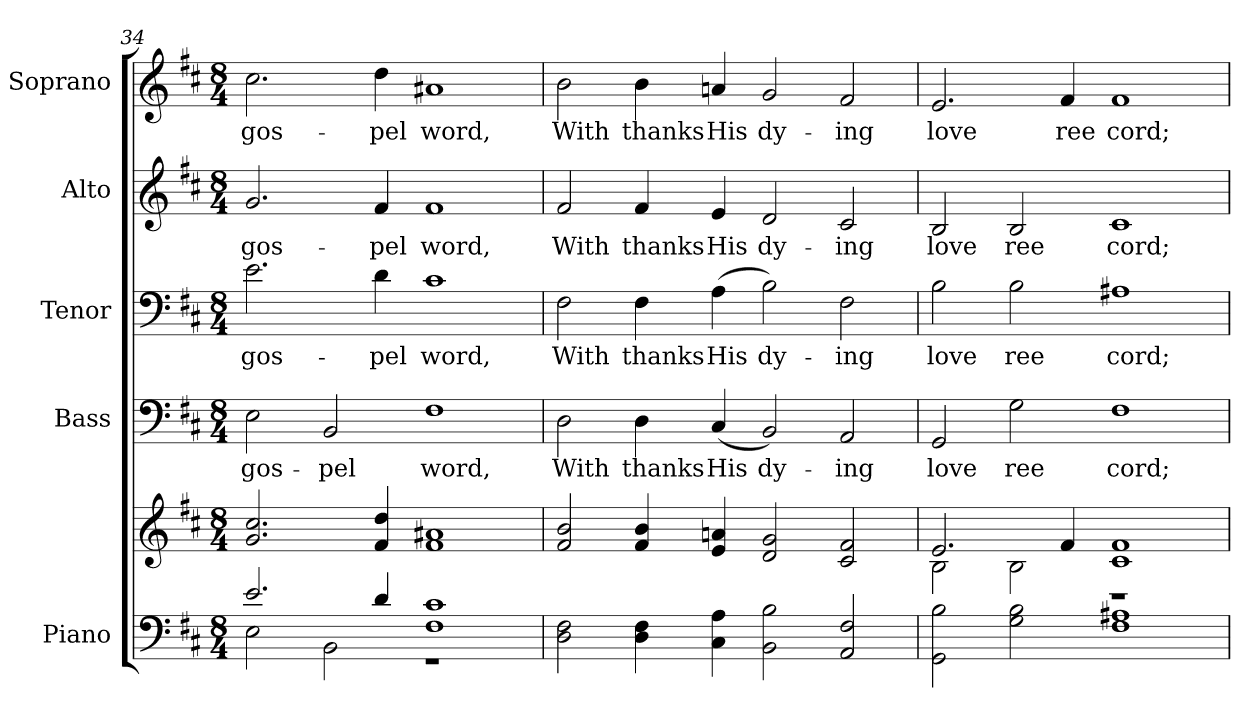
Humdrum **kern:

**kern	**kern	**kern	**text	**kern	**text	**kern	**text	**kern	**text
*part5	*part5	*part4	*part4	*part3	*part3	*part2	*part2	*part1	*part1
*staff6	*staff5	*staff4	*staff4	*staff3	*staff3	*staff2	*staff2	*staff1	*staff1
*I"Piano	*	*I"Bass	*	*I"Tenor	*	*I"Alto	*	*I"Soprano	*
*I'Pno.	*	*I'B.	*	*I'T.	*	*I'A.	*	*I'S.	*
!!LO:PB:g=z
*clefF4	*clefG2	*clefF4	*	*clefF4	*	*clefG2	*	*clefG2	*
*k[f#c#]	*k[f#c#]	*k[f#c#]	*	*k[f#c#]	*	*k[f#c#]	*	*k[f#c#]	*
*D:	*D:	*D:	*	*D:	*	*D:	*	*D:	*
*M8/4	*M8/4	*M8/4	*	*M8/4	*	*M8/4	*	*M8/4	*
=34	=34	=34	=34	=34	=34	=34	=34	=34	=34
*^	*	*	*	*	*	*	*	*	*
!	!	!	!	!LO:LY:b:color=#000000	!	!	!	!	!	!
!	!	!	!	!	!	!LO:LY:b:color=#000000	!	!	!	!
!	!	!	!	!	!	!	!	!LO:LY:b:color=#000000	!	!
!	!	!	!	!	!	!	!	!	!	!LO:LY:b:color=#000000
2.ei/	2Ei\	2.gi/ 2.cc#i	2Ei\	gos-	2.ei\	gos-	2.gi/	gos-	2.cc#i\	gos-
!	!	!	!	!LO:LY:b:color=#000000	!	!	!	!	!	!
.	2BBi\	.	2BBi/	-pel	.	.	.	.	.	.
!	!	!	!	!	!	!LO:LY:b:color=#000000	!	!	!	!
!	!	!	!	!	!	!	!	!LO:LY:b:color=#000000	!	!
!	!	!	!	!	!	!	!	!	!	!LO:LY:b:color=#000000
4di/	.	4f#i/ 4ddi	.	.	4di\	-pel	4f#i/	-pel	4ddi\	-pel
!	!	!	!	!LO:LY:b:color=#000000	!	!	!	!	!	!
!	!	!	!	!	!	!LO:LY:b:color=#000000	!	!	!	!
!	!	!	!	!	!	!	!	!LO:LY:b:color=#000000	!	!
!	!	!	!	!	!	!	!	!	!	!LO:LY:b:color=#000000
1F#i 1c#i	1r	1f#i 1a#Xi	1F#i	word,	1c#i	word,	1f#i	word,	1a#Xi	word,
*v	*v	*	*	*	*	*	*	*	*	*
=35	=35	=35	=35	=35	=35	=35	=35	=35	=35
*^	*	*	*	*	*	*	*	*	*
!	!	!	!	!LO:LY:b:color=#000000	!	!	!	!	!	!
*v	*v	*	*	*	*	*	*	*	*	*
*^	*	*	*	*	*	*	*	*	*
!	!	!	!	!	!	!LO:LY:b:color=#000000	!	!	!	!
*v	*v	*	*	*	*	*	*	*	*	*
*^	*	*	*	*	*	*	*	*	*
!	!	!	!	!	!	!	!	!LO:LY:b:color=#000000	!	!
*v	*v	*	*	*	*	*	*	*	*	*
*^	*	*	*	*	*	*	*	*	*
!	!	!	!	!	!	!	!	!	!	!LO:LY:b:color=#000000
*v	*v	*	*	*	*	*	*	*	*	*
2Di\ 2F#i	2f#i/ 2bi	2Di\	With	2F#i\	With	2f#i/	With	2bi\	With
!	!	!	!LO:LY:b:color=#000000	!	!	!	!	!	!
!	!	!	!	!	!LO:LY:b:color=#000000	!	!	!	!
!	!	!	!	!	!	!	!LO:LY:b:color=#000000	!	!
!	!	!	!	!	!	!	!	!	!LO:LY:b:color=#000000
4Di\ 4F#i	4f#i/ 4bi	4Di\	thanks	4F#i\	thanks	4f#i/	thanks	4bi\	thanks
!	!	!	!LO:LY:b:color=#000000	!	!	!	!	!	!
!	!	!	!	!	!LO:LY:b:color=#000000	!	!	!	!
!	!	!	!	!	!	!	!LO:LY:b:color=#000000	!	!
!	!	!	!	!	!	!	!	!	!LO:LY:b:color=#000000
4C#i\ 4Ai	4ei/ 4ani	(4C#i/	His	(4Ai\	His	4ei/	His	4ani/	His
!	!	!	!LO:LY:b:color=#000000	!	!	!	!	!	!
!	!	!	!	!	!LO:LY:b:color=#000000	!	!	!	!
!	!	!	!	!	!	!	!LO:LY:b:color=#000000	!	!
!	!	!	!	!	!	!	!	!	!LO:LY:b:color=#000000
2BBi\ 2Bi	2di/ 2gi	2BBi/)	dy-	2Bi\)	dy-	2di/	dy-	2gi/	dy-
!	!	!	!LO:LY:b:color=#000000	!	!	!	!	!	!
!	!	!	!	!	!LO:LY:b:color=#000000	!	!	!	!
!	!	!	!	!	!	!	!LO:LY:b:color=#000000	!	!
!	!	!	!	!	!	!	!	!	!LO:LY:b:color=#000000
2AAi/ 2F#i	2c#i/ 2f#i	2AAi/	-ing	2F#i\	-ing	2c#i/	-ing	2f#i/	-ing
!!LO:PB:g=z
=36	=36	=36	=36	=36	=36	=36	=36	=36	=36
*	*^	*	*	*	*	*	*	*	*
!	!	!	!	!LO:LY:b:color=#000000	!	!	!	!	!	!
!	!	!	!	!	!	!LO:LY:b:color=#000000	!	!	!	!
!	!	!	!	!	!	!	!	!LO:LY:b:color=#000000	!	!
!	!	!	!	!	!	!	!	!	!	!LO:LY:b:color=#000000
2GGi\ 2Bi	2.ei/	2Bi\	2GGi/	love	2Bi\	love	2Bi/	love	2.ei/	love
!	!	!	!	!LO:LY:b:color=#000000	!	!	!	!	!	!
!	!	!	!	!	!	!LO:LY:b:color=#000000	!	!	!	!
!	!	!	!	!	!	!	!	!LO:LY:b:color=#000000	!	!
2Gi\ 2Bi	.	2Bi\	2Gi\	ree	2Bi\	ree	2Bi/	ree	.	.
!	!	!	!	!	!	!	!	!	!	!LO:LY:b:color=#000000
.	4f#i/	.	.	.	.	.	.	.	4f#i/	ree
!	!	!	!	!LO:LY:b:color=#000000	!	!	!	!	!	!
!	!	!	!	!	!	!LO:LY:b:color=#000000	!	!	!	!
!	!	!	!	!	!	!	!	!LO:LY:b:color=#000000	!	!
!	!	!	!	!	!	!	!	!	!	!LO:LY:b:color=#000000
1F#i 1A#Xi	1c#i 1f#i	1r	1F#i	cord;	1A#Xi	cord;	1c#i	cord;	1f#i	cord;
*	*v	*v	*	*	*	*	*	*	*	*
=	=	=	=	=	=	=	=	=	=
*-	*-	*-	*-	*-	*-	*-	*-	*-	*-
